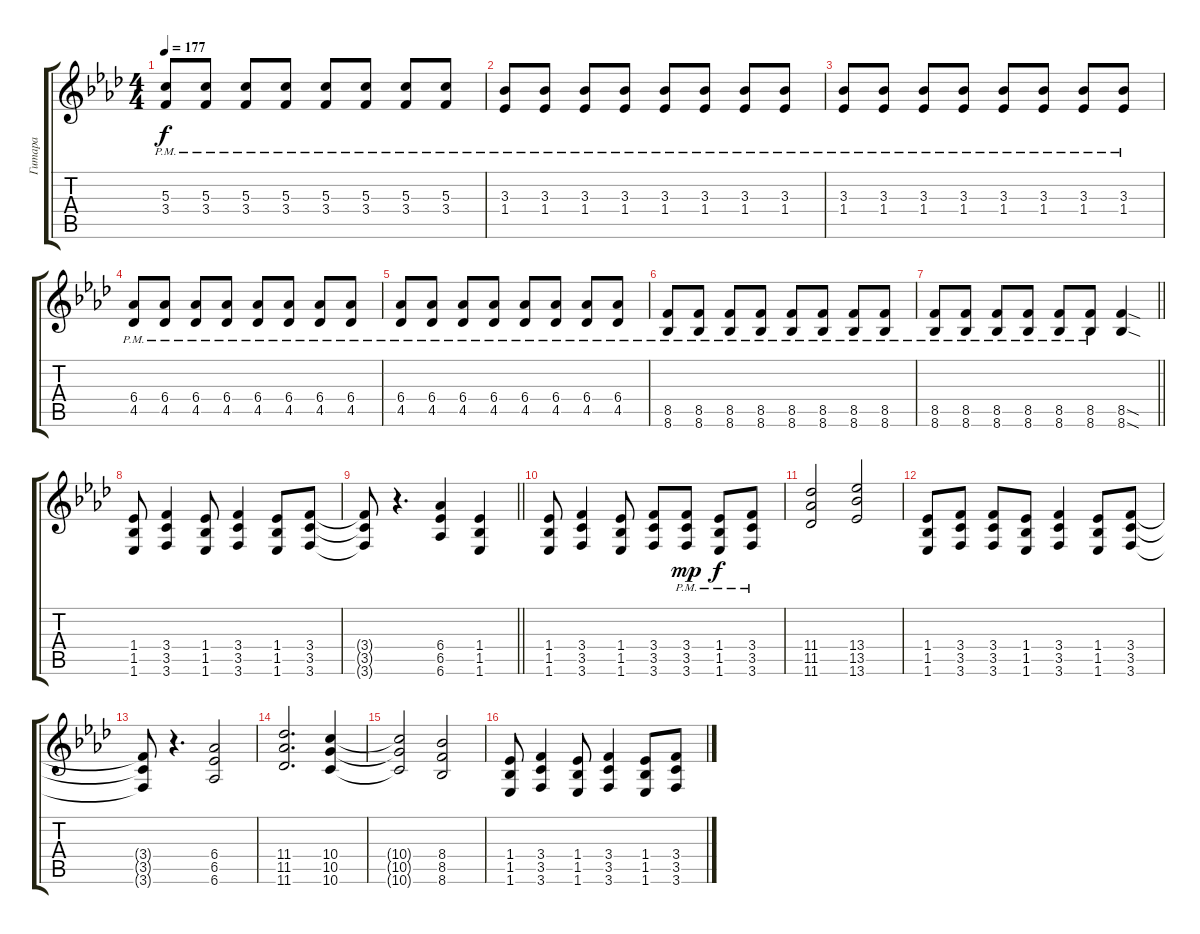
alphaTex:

\track ("Гитара" "Гитара") {instrument distortionguitar}
\staff {score tabs}
\tuning (E4 B3 G3 D3 A2 D2) {hide}
\ts (4 4)
\tempo 177
\clef g2
\ks fminor
(5.3{pm} 3.4{pm}).8{dy f} (5.3{pm} 3.4{pm}).8 (5.3{pm} 3.4{pm}).8 (5.3{pm} 3.4{pm}).8 (5.3{pm} 3.4{pm}).8 (5.3{pm} 3.4{pm}).8 (5.3{pm} 3.4{pm}).8 (5.3{pm} 3.4{pm}).8 |
(3.3{pm} 1.4{pm}).8 (3.3{pm} 1.4{pm}).8 (3.3{pm} 1.4{pm}).8 (3.3{pm} 1.4{pm}).8 (3.3{pm} 1.4{pm}).8 (3.3{pm} 1.4{pm}).8 (3.3{pm} 1.4{pm}).8 (3.3{pm} 1.4{pm}).8 |
(3.3{pm} 1.4{pm}).8 (3.3{pm} 1.4{pm}).8 (3.3{pm} 1.4{pm}).8 (3.3{pm} 1.4{pm}).8 (3.3{pm} 1.4{pm}).8 (3.3{pm} 1.4{pm}).8 (3.3{pm} 1.4{pm}).8 (3.3{pm} 1.4{pm}).8 |
(6.4{pm} 4.5{pm}).8 (6.4{pm} 4.5{pm}).8 (6.4{pm} 4.5{pm}).8 (6.4{pm} 4.5{pm}).8 (6.4{pm} 4.5{pm}).8 (6.4{pm} 4.5{pm}).8 (6.4{pm} 4.5{pm}).8 (6.4{pm} 4.5{pm}).8 |
(6.4{pm} 4.5{pm}).8 (6.4{pm} 4.5{pm}).8 (6.4{pm} 4.5{pm}).8 (6.4{pm} 4.5{pm}).8 (6.4{pm} 4.5{pm}).8 (6.4{pm} 4.5{pm}).8 (6.4{pm} 4.5{pm}).8 (6.4{pm} 4.5{pm}).8 |
(8.5{pm} 8.6{pm}).8 (8.5{pm} 8.6{pm}).8 (8.5{pm} 8.6{pm}).8 (8.5{pm} 8.6{pm}).8 (8.5{pm} 8.6{pm}).8 (8.5{pm} 8.6{pm}).8 (8.5{pm} 8.6{pm}).8 (8.5{pm} 8.6{pm}).8 |
\barLineRight lightlight
(8.5{pm} 8.6{pm}).8 (8.5{pm} 8.6{pm}).8 (8.5{pm} 8.6{pm}).8 (8.5{pm} 8.6{pm}).8 (8.5{pm} 8.6{pm}).8 (8.5{pm} 8.6{pm}).8 (8.5{sod} 8.6{sod}).4 |
\section ("" "")
(1.4 1.5 1.6).8 (3.4 3.5 3.6).4 (1.4 1.5 1.6).8 (3.4 3.5 3.6).4 (1.4 1.5 1.6).8 (3.4 3.5 3.6).8 |
\barLineRight lightlight
(3.4{t} 3.5{t} 3.6{t}).8 r.4{d} (6.4 6.5 6.6).4 (1.4 1.5 1.6).4 |
(1.4 1.5 1.6).8 (3.4 3.5 3.6).4 (1.4 1.5 1.6).8 (3.4 3.5 3.6).8 (3.4{pm} 3.5{pm} 3.6{pm}).8{dy mp} (1.4{pm} 1.5{pm} 1.6{pm}).8{dy f} (3.4{pm} 3.5{pm} 3.6{pm}).8 |
(11.4 11.5 11.6).2 (13.4 13.5 13.6).2 |
(1.4 1.5 1.6).8 (3.4 3.5 3.6).8 (3.4 3.5 3.6).8 (1.4 1.5 1.6).8 (3.4 3.5 3.6).4 (1.4 1.5 1.6).8 (3.4 3.5 3.6).8 |
(3.4{t} 3.5{t} 3.6{t}).8 r.4{d} (6.4 6.5 6.6).2 |
(11.4 11.5 11.6).2{d} (10.4 10.5 10.6).4 |
(10.4{t} 10.5{t} 10.6{t}).2 (8.4 8.5 8.6).2 |
(1.4 1.5 1.6).8 (3.4 3.5 3.6).4 (1.4 1.5 1.6).8 (3.4 3.5 3.6).4 (1.4 1.5 1.6).8 (3.4 3.5 3.6).8
